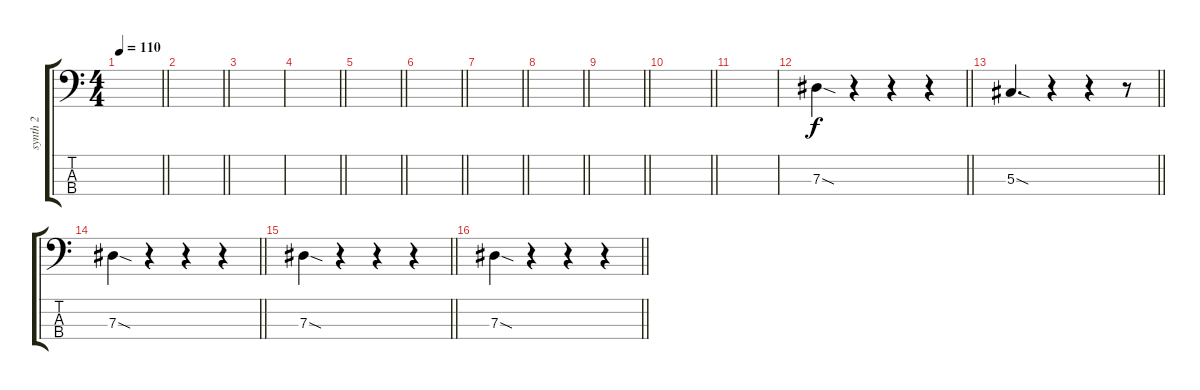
\track ("synth 2" "synth 2") {instrument synthbass1}
\staff {score tabs}
\tuning (Gb2 Db2 Ab1 Eb1) {hide}
\ts (4 4)
\tempo 110
\clef f4
\barLineRight lightlight
\ks c
|
\barLineRight lightlight
|
|
\barLineRight lightlight
|
\barLineRight lightlight
|
\barLineRight lightlight
|
\barLineRight lightlight
|
\barLineRight lightlight
|
\barLineRight lightlight
|
\barLineRight lightlight
|
|
\barLineRight lightlight
7.3{sod}.4 r.4 r.4 r.4 |
\barLineRight lightlight
5.3{sod}.4{d} r.4 r.4 r.8 |
\barLineRight lightlight
7.3{sod}.4 r.4 r.4 r.4 |
\barLineRight lightlight
7.3{sod}.4 r.4 r.4 r.4 |
\barLineRight lightlight
7.3{sod}.4 r.4 r.4 r.4
